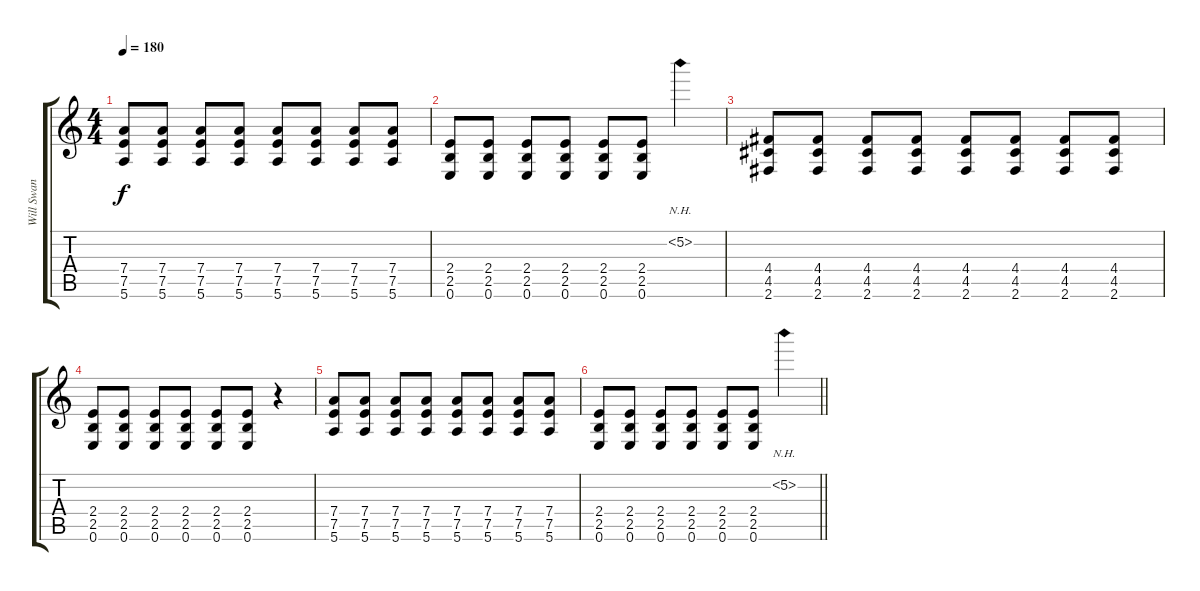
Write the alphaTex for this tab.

\track ("Will Swan (Guitar R)" "Will Swan ") {instrument distortionguitar}
\staff {score tabs}
\tuning (E4 B3 G3 D3 A2 E2) {hide}
\ts (4 4)
\tempo 180
\clef g2
\ks c
(7.4 7.5 5.6).8{dy f} (7.4 7.5 5.6).8 (7.4 7.5 5.6).8 (7.4 7.5 5.6).8 (7.4 7.5 5.6).8 (7.4 7.5 5.6).8 (7.4 7.5 5.6).8 (7.4 7.5 5.6).8 |
(2.4 2.5 0.6).8 (2.4 2.5 0.6).8 (2.4 2.5 0.6).8 (2.4 2.5 0.6).8 (2.4 2.5 0.6).8 (2.4 2.5 0.6).8 5.2{nh}.4 |
(4.4 4.5 2.6).8 (4.4 4.5 2.6).8 (4.4 4.5 2.6).8 (4.4 4.5 2.6).8 (4.4 4.5 2.6).8 (4.4 4.5 2.6).8 (4.4 4.5 2.6).8 (4.4 4.5 2.6).8 |
(2.4 2.5 0.6).8 (2.4 2.5 0.6).8 (2.4 2.5 0.6).8 (2.4 2.5 0.6).8 (2.4 2.5 0.6).8 (2.4 2.5 0.6).8 r.4 |
(7.4 7.5 5.6).8 (7.4 7.5 5.6).8 (7.4 7.5 5.6).8 (7.4 7.5 5.6).8 (7.4 7.5 5.6).8 (7.4 7.5 5.6).8 (7.4 7.5 5.6).8 (7.4 7.5 5.6).8 |
\barLineRight lightlight
(2.4 2.5 0.6).8 (2.4 2.5 0.6).8 (2.4 2.5 0.6).8 (2.4 2.5 0.6).8 (2.4 2.5 0.6).8 (2.4 2.5 0.6).8 5.2{nh}.4
